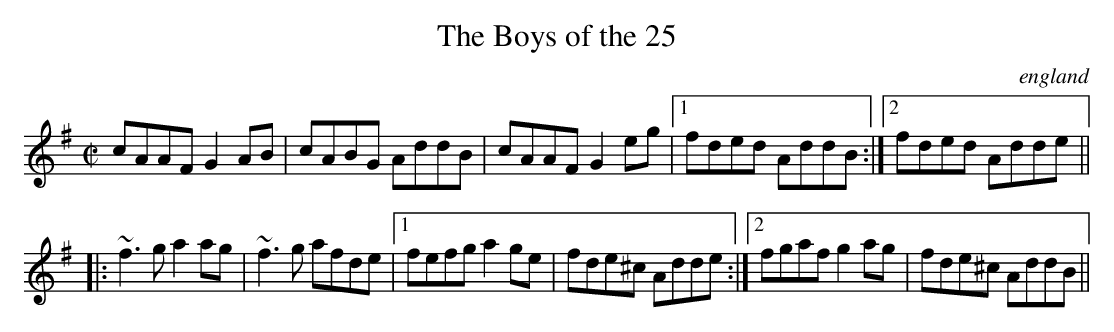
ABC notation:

X:1
T:Boys of the 25, The
O:england
M:C|
K:Dmix
cAAF G2AB|cABG AddB|cAAF G2eg|1 fded AddB:|2 fded Adde||
|:~f3g a2ag|~f3g afde|1 fefg a2ge|fde^c Adde:|2 fgaf g2ag|fde^c AddB||
